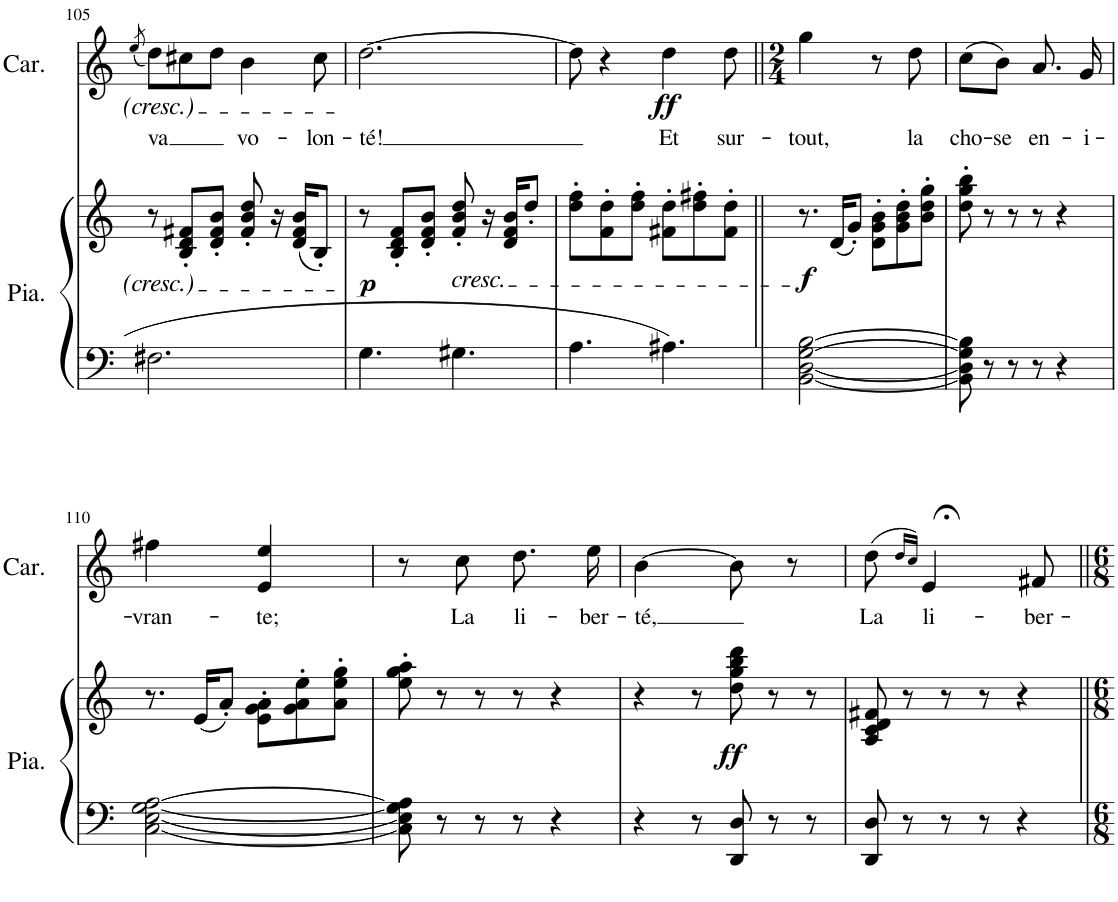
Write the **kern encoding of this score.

**kern	**kern	**dynam	**kern	**text	**dynam
*part2	*part2	*part2	*part1	*part1	*part1
*staff3	*staff2	*staff2/3	*staff1	*staff1	*staff1
*I"Piano	*	*	*I"Carmen	*	*
*I'Pia.	*	*	*I'Car.	*	*
!!LO:PB:g=z
*clefF4	*clefG2	*	*clefG2	*	*
*k[]	*k[]	*	*k[]	*	*
*M6/8	*M6/8	*	*M6/8	*	*
=105	=105	=105	=105	=105	=105
.	.	.	(8qee/	.	.
!	!	!	!	!LO:LY:b	!
2.F#X\	8r	.	8dd\L)	va	.
.	8B/' 8d/' 8f#X/'L	.	8cc#X\	.	.
.	8d/' 8f#/' 8b/'J	.	8dd\J	.	.
!	!	!	!	!LO:LY:b	!
.	8f#/' 8b/' 8dd/'	.	4b\	vo-	.
.	16r	.	.	.	.
.	(16d/ 16f#/ 16b/KL	.	.	.	.
!	!	!	!	!LO:LY:b	!
.	8B'/J)	.	8cc#\	-lon-	.
=106	=106	=106	=106	=106	=106
!	!	!LO:DY:b	!	!LO:LY:b	!
4.G\	8r	p	[2.dd\	-té!	.
.	8B/' 8d/' 8f/'L	.	.	.	.
.	8d/' 8f/' 8b/'J	.	.	.	.
!	!LO:TX:b:i:t=cresc.	!	!	!	!
4.G#X\	8f/' 8b/' 8dd/'	.	.	.	.
.	16r	.	.	.	.
.	16d/ 16f/ 16b/KL	.	.	.	.
.	8dd'/J	.	.	.	.
=107	=107	=107	=107	=107	=107
4.A\	8dd\' 8ff\'L	.	8dd\]	.	.
.	8f\' 8dd\'	.	4r	.	.
.	8dd\' 8ff\'J	.	.	.	.
!	!	!	!	!LO:LY:b	!LO:DY:b
4.A#X\	8f#X\' 8dd\'L	.	4dd\	Et	ff
.	8dd\' 8ff#X\'	.	.	.	.
!	!	!	!	!LO:LY:b	!
.	8f#\' 8dd\'J	.	8dd\	sur-	.
=108||	=108||	=108||	=108||	=108||	=108||
*M2/4	*M2/4	*	*M2/4	*	*
!	!	!LO:DY:b	!	!LO:LY:b	!
[2BB\ [2D\ [2G\ [2B\	12.r	f	4gg\	-tout,	.
.	(24d/KL	.	.	.	.
.	12g'/J)	.	.	.	.
.	12d\' 12g\' 12b\'L	.	8r	.	.
.	12g\' 12b\' 12dd\'	.	.	.	.
!	!	!	!	!LO:LY:b	!
.	.	.	8dd\	la	.
.	12b\' 12dd\' 12gg\'J	.	.	.	.
=109	=109	=109	=109	=109	=109
!	!	!	!	!LO:LY:b	!
12BB\] 12D\] 12G\] 12B\]	12dd\' 12gg\' 12bb\'	.	(8cc\L	cho-	.
4r	4r	.	.	.	.
!	!	!	!	!LO:LY:b	!
.	.	.	8b\J)	-se	.
!	!	!	!	!LO:LY:b	!
.	.	.	8.a/	-en-	.
6r	6r	.	.	.	.
!	!	!	!	!LO:LY:b	!
.	.	.	16g/	-i-	.
!!LO:LB:g=z
=110	=110	=110	=110	=110	=110
!	!	!	!	!LO:LY:b	!
[2C\ [2E\ [2G\ [2A\	12.r	.	4ff#X\	-vran-	.
.	(24e/KL	.	.	.	.
.	12a'/J)	.	.	.	.
!	!	!	!	!LO:LY:b	!
.	12e\' 12g\' 12a\'L	.	4e/ 4ee/	-te;	.
.	12g\' 12a\' 12ee\'	.	.	.	.
.	12a\' 12ee\' 12gg\'J	.	.	.	.
=111	=111	=111	=111	=111	=111
12C\] 12E\] 12G\] 12A\]	12ee\' 12gg\' 12aa\'	.	8r	.	.
4r	4r	.	.	.	.
!	!	!	!	!LO:LY:b	!
.	.	.	8cc\	La	.
!	!	!	!	!LO:LY:b	!
.	.	.	8.dd\	li-	.
6r	6r	.	.	.	.
!	!	!	!	!LO:LY:b	!
.	.	.	16ee\	-ber-	.
=112	=112	=112	=112	=112	=112
!	!	!	!	!LO:LY:b	!
4r	4r	.	[4b\	-té,	.
!	!	!LO:DY:b	!	!	!
12DD/ 12D/	12dd\ 12gg\ 12bb\ 12ddd\	ff	8b\]	.	.
12r	12r	.	.	.	.
.	.	.	8r	.	.
12r	12r	.	.	.	.
=113	=113	=113	=113	=113	=113
!	!	!	!	!LO:LY:b	!
12DD/ 12D/	12A/ 12c/ 12d/ 12f#X/	.	(8dd\	La	.
4r	4r	.	.	.	.
.	.	.	16qdd/LL	.	.
.	.	.	16qcc/JJ)	.	.
!	!	!	!	!LO:LY:b	!
.	.	.	4e;</	li-	.
6r	6r	.	.	.	.
!	!	!	!	!LO:LY:b	!
.	.	.	8f#X/	-ber-	.
=||	=||	=||	=||	=||	=||
*-	*-	*-	*-	*-	*-
